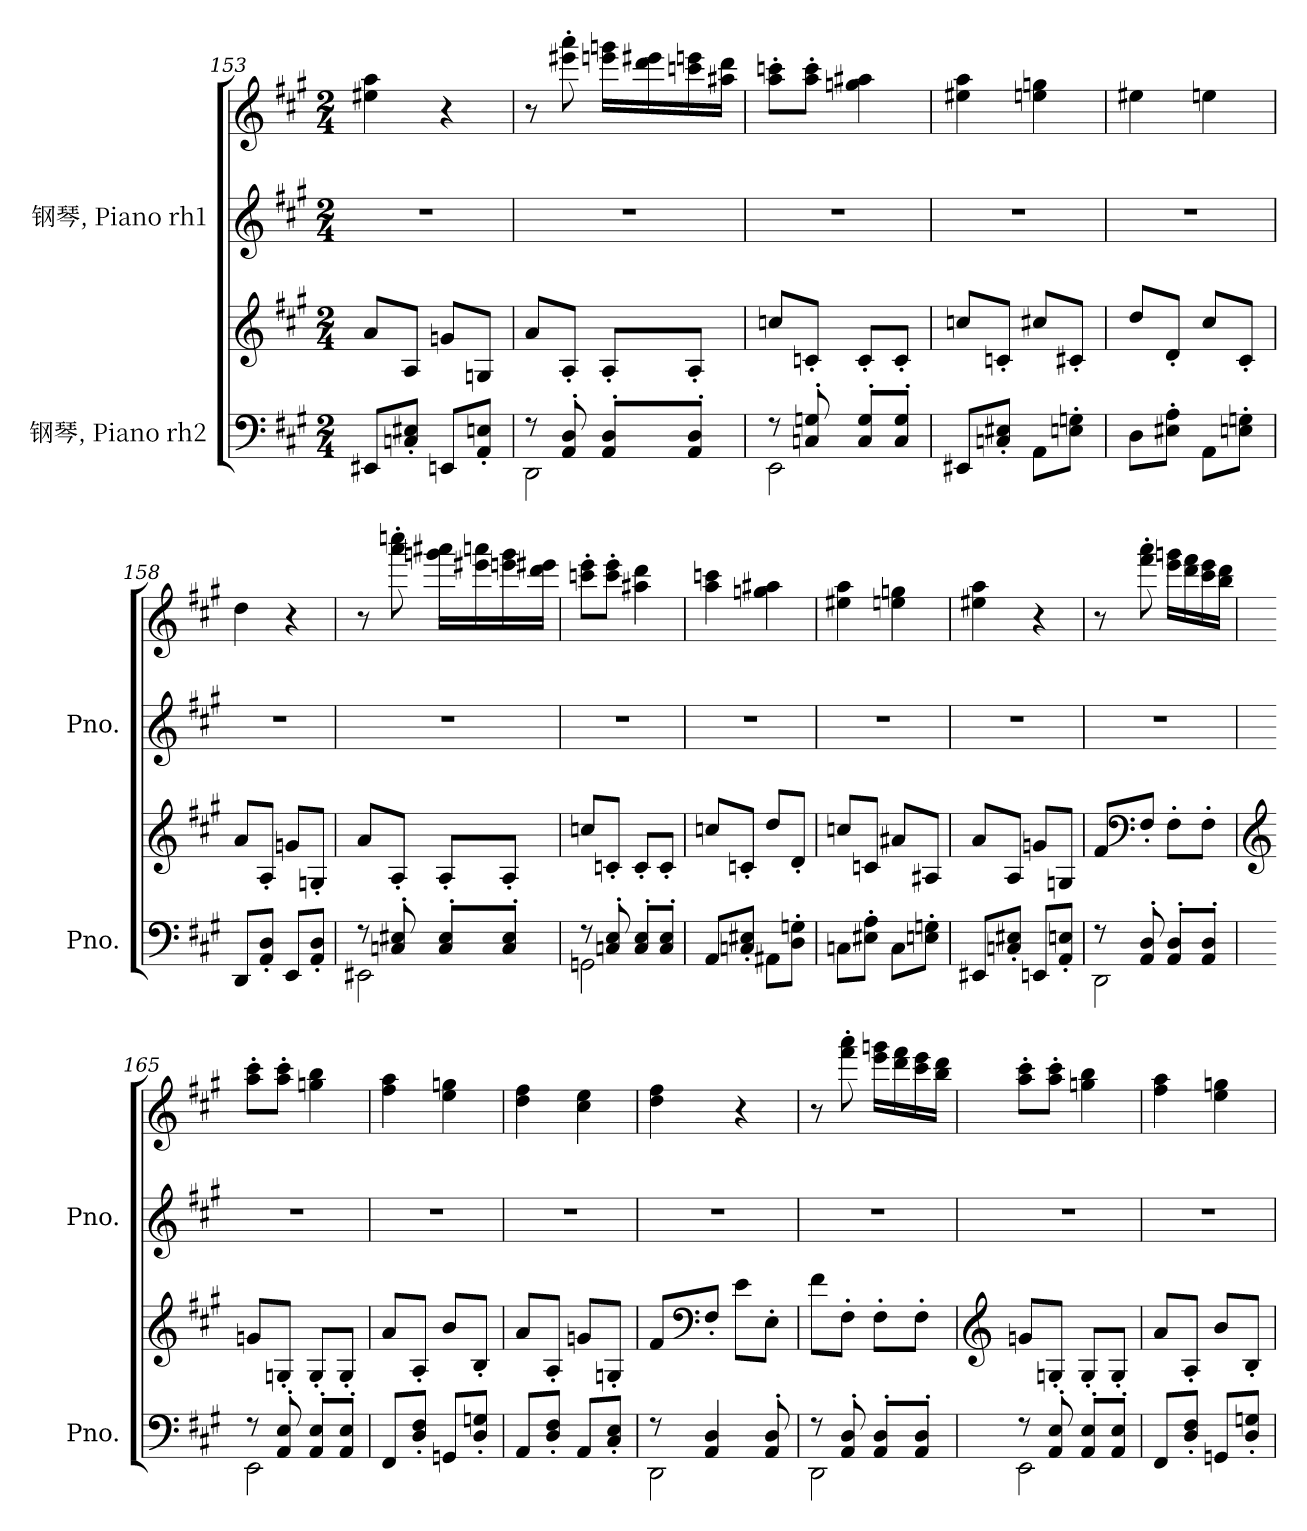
**kern	**kern	**kern	**kern
*part2	*part2	*part1	*part1
*staff4	*staff3	*staff2	*staff1
*I"钢琴, Piano rh2	*	*I"钢琴, Piano rh1	*
*I'Pno.	*	*I'Pno.	*
*clefF4	*clefG2	*clefG2	*clefG2
*k[f#c#g#]	*k[f#c#g#]	*k[f#c#g#]	*k[f#c#g#]
*M2/4	*M2/4	*M2/4	*M2/4
=153	=153	=153	=153
8EE#X/L	8a/L	2r	4ee#X\ 4aa\
8Cn/' 8E#X/'J	8A/J	.	.
8EEn/L	8gn/L	.	4r
8AA/' 8En/'J	8Gn/J	.	.
=154	=154	=154	=154
*^	*	*	*
8r	2DD\	8a/L	2r	8r
8AA/' 8D/'	.	8A'/J	.	8eee#X\' 8aaa\'
8AA/' 8D/'L	.	8A'/L	.	16eeen\ 16gggn\LL
.	.	.	.	16ddd\ 16eee#X\
8AA/' 8D/'J	.	8A'/J	.	16cccn\ 16eeen\
.	.	.	.	16aa#X\ 16ddd\JJ
!!LO:LB:g=z
=155	=155	=155	=155	=155
8r	2EE\	8ccn/L	2r	8aa\' 8cccn\'L
8Cn/' 8Gn/'	.	8cn'/J	.	8aa\' 8ccc\'J
8C/' 8G/'L	.	8c'/L	.	4ggn\ 4aa#X\
8C/' 8G/'J	.	8c'/J	.	.
*v	*v	*	*	*
=156	=156	=156	=156
8EE#X/L	8ccn/L	2r	4ee#X\ 4aa\
8Cn/' 8E#X/'J	8cn'/J	.	.
8AA\L	8cc#X/L	.	4een\ 4ggn\
8En\' 8Gn\'J	8c#X'/J	.	.
=157	=157	=157	=157
8D\L	8dd/L	2r	4ee#X\
8E#X\' 8A\'J	8d'/J	.	.
8AA\L	8cc#/L	.	4een\
8En\' 8Gn\'J	8c#'/J	.	.
=158	=158	=158	=158
8DD/L	8a/L	2r	4dd\
8AA/' 8D/'J	8A'/J	.	.
8EE/L	8gn/L	.	4r
8AA/' 8D/'J	8Gn'/J	.	.
!!LO:LB:g=z
=159	=159	=159	=159
*^	*	*	*
8r	2EE#X\	8a/L	2r	8r
8Cn/' 8E#X/'	.	8A'/J	.	8aaa\' 8ccccn\'
8C/' 8E#/'L	.	8A'/L	.	16gggn\ 16aaa#X\LL
.	.	.	.	16eee#X\ 16aaan\
8C/' 8E#/'J	.	8A'/J	.	16eeen\ 16ggg\
.	.	.	.	16ddd\ 16eee#X\JJ
=160	=160	=160	=160	=160
8r	2GGn\	8ccn/L	2r	8cccn\' 8eee\'L
8Cn/' 8E/'	.	8cn'/J	.	8ccc\' 8eee\'J
8C/' 8E/'L	.	8c'/L	.	4aa#X\ 4ddd\
8C/' 8E/'J	.	8c'/J	.	.
*v	*v	*	*	*
=161	=161	=161	=161
8AA/L	8ccn/L	2r	4aa\ 4cccn\
8Cn/' 8E#X/'J	8cn'/J	.	.
8AA#X\L	8dd/L	.	4ggn\ 4aa#X\
8D\' 8Gn\'J	8d'/J	.	.
=162	=162	=162	=162
8Cn\L	8ccn/L	2r	4ee#X\ 4aa\
8E#X\' 8A\'J	8cn/J	.	.
8C\L	8a#X/L	.	4een\ 4ggn\
8En\' 8Gn\'J	8A#X/J	.	.
!!LO:PB:g=z
=163	=163	=163	=163
8EE#X/L	8a/L	2r	4ee#X\ 4aa\
8Cn/' 8E#X/'J	8A/J	.	.
8EEn/L	8gn/L	.	4r
8AA/' 8En/'J	8Gn/J	.	.
=164	=164	=164	=164
*^	*	*	*
8r	2DD\	8f#/L	2r	8r
*	*	*clefF4	*	*
8AA/' 8D/'	.	8F#'/J	.	8fff#\' 8aaa\'
8AA/' 8D/'L	.	8F#'\L	.	16eee\ 16gggn\LL
.	.	.	.	16ddd\ 16fff#\
8AA/' 8D/'J	.	8F#'\J	.	16ccc#\ 16eee\
.	.	.	.	16bb\ 16ddd\JJ
=165	=165	=165	=165	=165
*	*	*clefG2	*	*
8r	2EE\	8gn/L	2r	8aa\' 8ccc#\'L
8AA/' 8E/'	.	8Gn'/J	.	8aa\' 8ccc#\'J
8AA/' 8E/'L	.	8G'/L	.	4ggn\ 4bb\
8AA/' 8E/'J	.	8G'/J	.	.
*v	*v	*	*	*
=166	=166	=166	=166
8FF#/L	8a/L	2r	4ff#\ 4aa\
8D/' 8F#/'J	8A'/J	.	.
8GGn/L	8b/L	.	4ee\ 4ggn\
8D/' 8Gn/'J	8B'/J	.	.
=167	=167	=167	=167
8AA/L	8a/L	2r	4dd\ 4ff#\
8D/' 8F#/'J	8A'/J	.	.
8AA/L	8gn/L	.	4cc#\ 4ee\
8C#/' 8E/'J	8Gn'/J	.	.
!!LO:LB:g=z
=168	=168	=168	=168
*^	*	*	*
8r	2DD\	8f#/L	2r	4dd\ 4ff#\
*	*	*clefF4	*	*
4AA/ 4D/	.	8F#'/J	.	.
.	.	8e\L	.	4r
8AA/' 8D/'	.	8E'\J	.	.
=169	=169	=169	=169	=169
8r	2DD\	8f#\L	2r	8r
8AA/' 8D/'	.	8F#'\J	.	8fff#\' 8aaa\'
8AA/' 8D/'L	.	8F#'\L	.	16eee\ 16gggn\LL
.	.	.	.	16ddd\ 16fff#\
8AA/' 8D/'J	.	8F#'\J	.	16ccc#\ 16eee\
.	.	.	.	16bb\ 16ddd\JJ
=170	=170	=170	=170	=170
*	*	*clefG2	*	*
8r	2EE\	8gn/L	2r	8aa\' 8ccc#\'L
8AA/' 8E/'	.	8Gn'/J	.	8aa\' 8ccc#\'J
8AA/' 8E/'L	.	8G'/L	.	4ggn\ 4bb\
8AA/' 8E/'J	.	8G'/J	.	.
*v	*v	*	*	*
=171	=171	=171	=171
8FF#/L	8a/L	2r	4ff#\ 4aa\
8D/' 8F#/'J	8A'/J	.	.
8GGn/L	8b/L	.	4ee\ 4ggn\
8D/' 8Gn/'J	8B'/J	.	.
=	=	=	=
*-	*-	*-	*-
